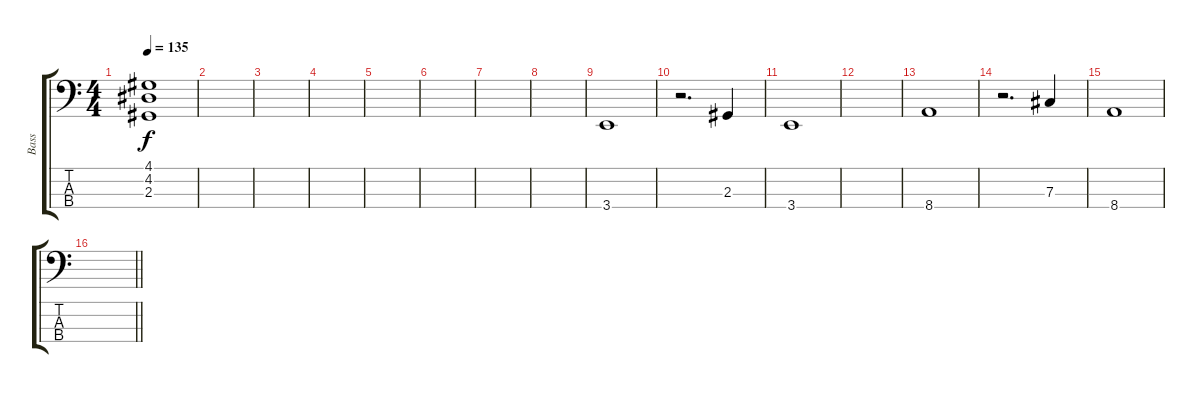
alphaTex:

\track ("Bass" "Bass") {instrument electricbassfinger}
\staff {score tabs}
\tuning (E2 B1 Gb1 Db1) {hide}
\ts (4 4)
\tempo 135
\clef f4
\ks c
(4.1 4.2 2.3).1{dy f} |
|
|
|
|
|
|
|
3.4.1 |
r.2{d} 2.3.4 |
3.4.1 |
|
8.4.1 |
r.2{d} 7.3.4 |
8.4.1 |
\barLineRight lightlight
